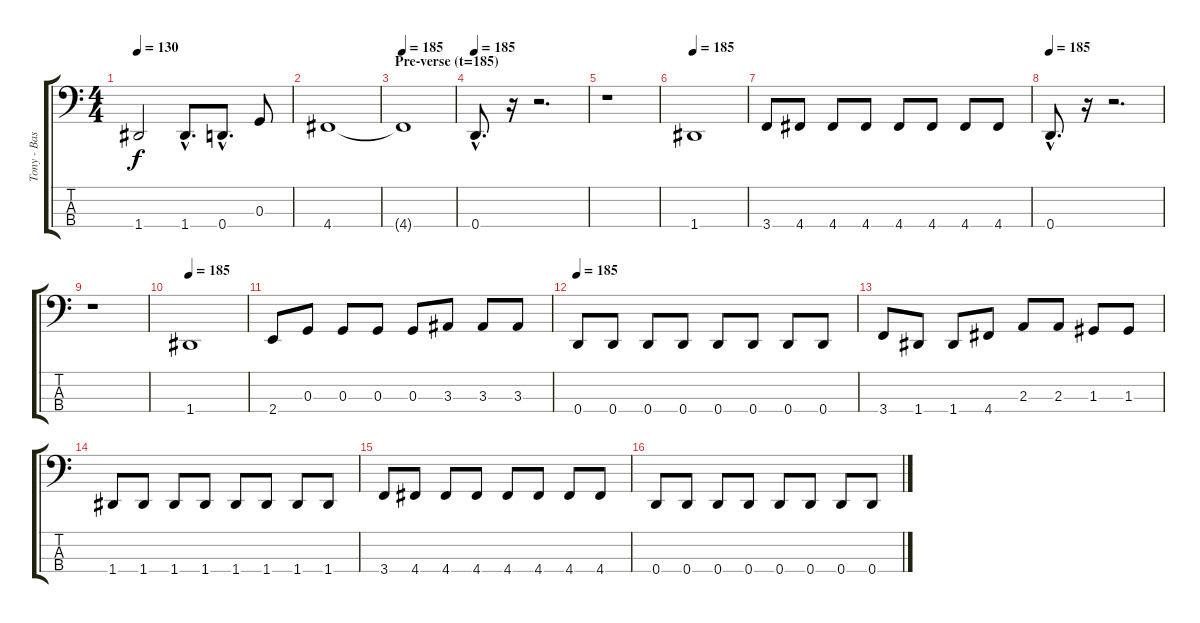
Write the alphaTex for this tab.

\track ("Tony - Bass" "Tony - Bas") {instrument electricbasspick}
\staff {score tabs}
\tuning (F2 C2 G1 D1) {hide}
\ts (4 4)
\tempo 130
\clef f4
\ks c
1.4.2{dy f} 1.4{hac}.8{d} 0.4{hac}.8{d} 0.3.8 |
4.4.1 |
\section ("" "Pre-verse (t=185)")
\tempo 185
4.4{t}.1 |
\tempo 185
0.4{hac}.8{d volume 16 balance 8 instrument electricbasspick} r.16 r.2{d} |
r.1 |
\tempo 185
1.4.1 |
3.4.8 4.4.8 4.4.8 4.4.8 4.4.8 4.4.8 4.4.8 4.4.8 |
\tempo 185
0.4{hac}.8{d} r.16 r.2{d} |
r.1 |
\tempo 185
1.4.1 |
2.4.8 0.3.8 0.3.8 0.3.8 0.3.8 3.3.8 3.3.8 3.3.8 |
\section ("" "")
\tempo 185
0.4.8{volume 16 balance 8 instrument electricbasspick} 0.4.8 0.4.8 0.4.8 0.4.8 0.4.8 0.4.8 0.4.8 |
3.4.8 1.4.8 1.4.8 4.4.8 2.3.8 2.3.8 1.3.8 1.3.8 |
1.4.8 1.4.8 1.4.8 1.4.8 1.4.8 1.4.8 1.4.8 1.4.8 |
3.4.8 4.4.8 4.4.8 4.4.8 4.4.8 4.4.8 4.4.8 4.4.8 |
0.4.8 0.4.8 0.4.8 0.4.8 0.4.8 0.4.8 0.4.8 0.4.8
